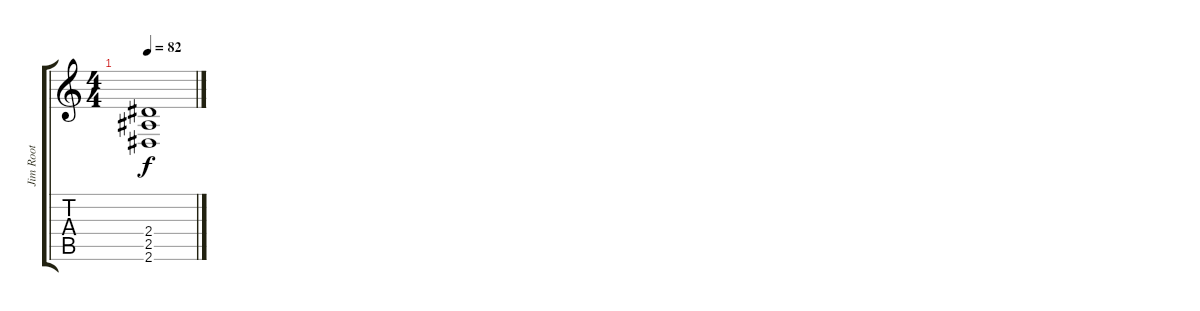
\track ("Jim Root" "Jim Root") {instrument distortionguitar}
\staff {score tabs}
\tuning (Eb4 Bb3 Gb3 Db3 Ab2 Db2) {hide}
\ts (4 4)
\tempo 82
\clef g2
\ks c
(2.4 2.5 2.6).1{dy f}
